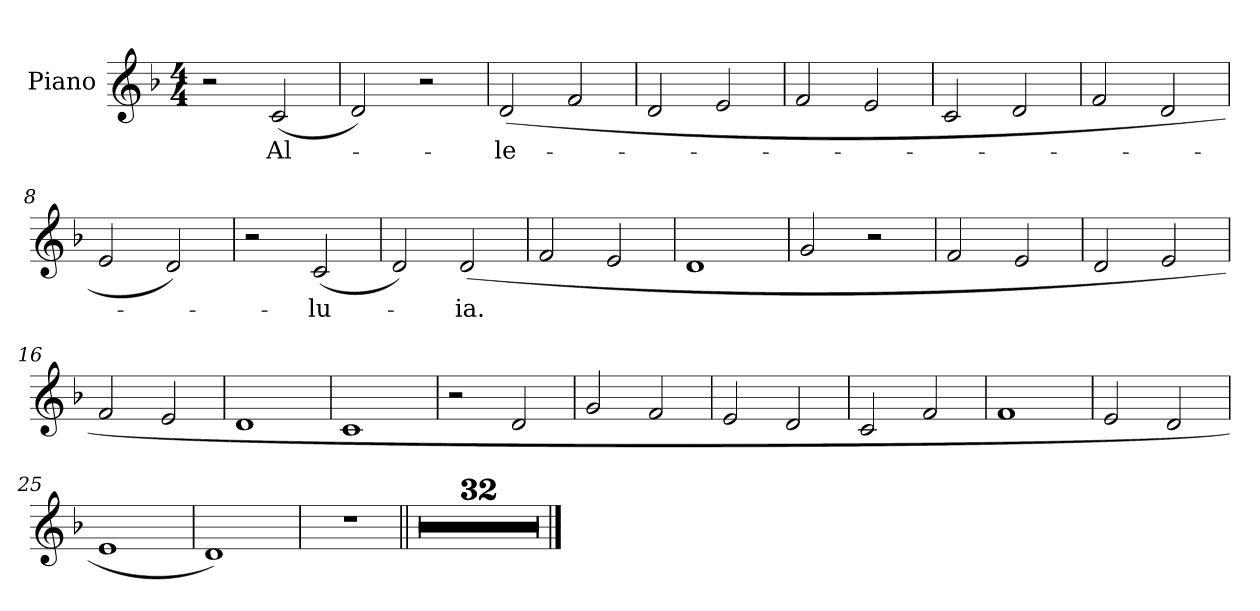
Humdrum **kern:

**kern	**text
*part1	*part1
*staff1	*staff1
*I"Piano	*
*I'Pno.	*
*clefG2	*
*k[b-]	*
*M4/4	*
=1	=1
2r	.
(>2c/	Al-
=2	=2
2d/)	.
2r	.
=3	=3
(>2d/	-le-
2f/	.
=4	=4
2d/	.
2e/	.
=5	=5
2f/	.
2e/	.
=6	=6
2c/	.
2d/	.
=7	=7
2f/	.
2d/	.
=8	=8
2e/	.
2d/)	.
=9	=9
2r	.
(>2c/	-lu-
=10	=10
2d/)	.
(>2d/	-ia.
!!LO:LB:g=z
=11	=11
2f/	.
2e/	.
=12	=12
1d	.
=13	=13
2g/	.
2r	.
=14	=14
2f/	.
2e/	.
=15	=15
2d/	.
2e/	.
=16	=16
2f/	.
2e/	.
=17	=17
1d	.
=18	=18
1c	.
=19	=19
2r	.
2d/	.
=20	=20
2g/	.
2f/	.
=21	=21
2e/	.
2d/	.
!!LO:LB:g=z
=22	=22
2c/	.
2f/	.
=23	=23
1f	.
=24	=24
2e/	.
2d/	.
=25	=25
1e	.
=26	=26
1d)	.
=27	=27
1r	.
=28||	=28||
1r	.
=29	=29
1r	.
=30	=30
1r	.
=31	=31
1r	.
=32	=32
1r	.
=33	=33
1r	.
!!LO:LB:g=z
=34	=34
1r	.
=35	=35
1r	.
=36	=36
1r	.
=37	=37
1r	.
=38	=38
1r	.
=39	=39
1r	.
=40	=40
1r	.
=41	=41
1r	.
=42	=42
1r	.
=43	=43
1r	.
=44	=44
1r	.
=45	=45
1r	.
!!LO:LB:g=z
=46	=46
1r	.
=47	=47
1r	.
=48	=48
1r	.
=49	=49
1r	.
=50	=50
1r	.
=51	=51
1r	.
=52	=52
1r	.
=53	=53
1r	.
=54	=54
1r	.
=55	=55
1r	.
=56	=56
1r	.
=57	=57
1r	.
!!LO:LB:g=z
=58	=58
1r	.
=59	=59
1r	.
==	==
*-	*-
